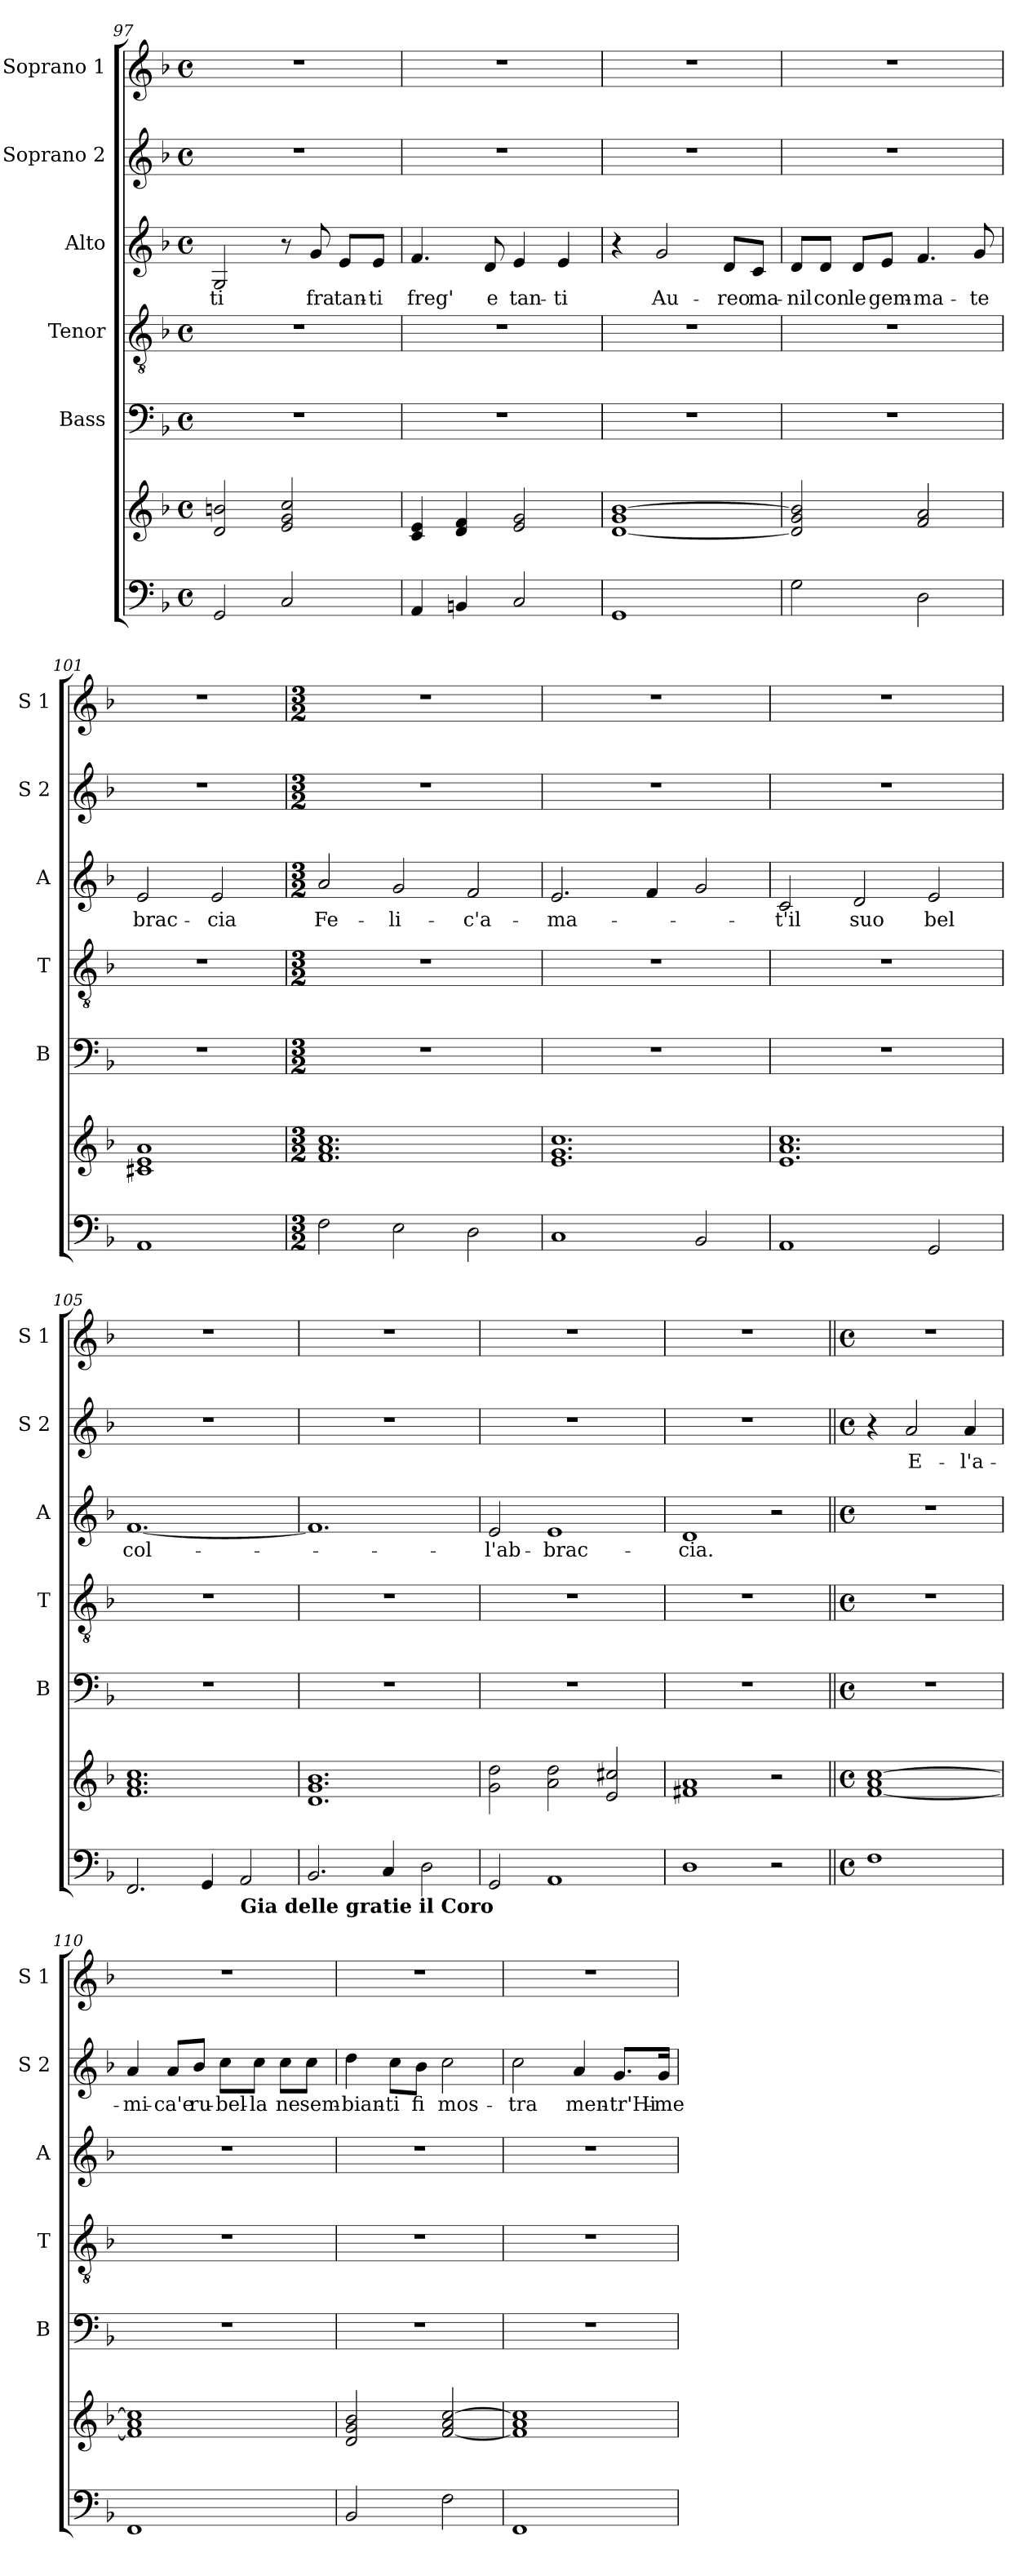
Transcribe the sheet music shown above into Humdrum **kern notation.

**kern	**kern	**kern	**kern	**kern	**text	**kern	**text	**kern
*part6	*part6	*part5	*part4	*part3	*part3	*part2	*part2	*part1
*staff7	*staff6	*staff5	*staff4	*staff3	*staff3	*staff2	*staff2	*staff1
*	*	*I"Bass	*I"Tenor	*I"Alto	*	*I"Soprano 2	*	*I"Soprano 1
*	*	*I'B	*I'T	*I'A	*	*I'S 2	*	*I'S 1
*clefF4	*clefG2	*clefF4	*clefGv2	*clefG2	*	*clefG2	*	*clefG2
*k[b-]	*k[b-]	*k[b-]	*k[b-]	*k[b-]	*	*k[b-]	*	*k[b-]
*F:	*F:	*F:	*F:	*F:	*	*F:	*	*F:
*M4/4	*M4/4	*M4/4	*M4/4	*M4/4	*	*M4/4	*	*M4/4
*met(c)	*met(c)	*met(c)	*met(c)	*met(c)	*	*met(c)	*	*met(c)
=97	=97	=97	=97	=97	=97	=97	=97	=97
2GG/	2d/ 2bn/	1r	1r	2G/	-ti	1r	.	1r
2C/	2e/ 2g/ 2cc/	.	.	8r	.	.	.	.
.	.	.	.	8g/	fra	.	.	.
.	.	.	.	8e/L	tan-	.	.	.
.	.	.	.	8e/J	-ti	.	.	.
=98	=98	=98	=98	=98	=98	=98	=98	=98
4AA/	4c/ 4e/	1r	1r	4.f/	freg'	1r	.	1r
4BBn/	4d/ 4f/	.	.	.	.	.	.	.
.	.	.	.	8d/	e	.	.	.
2C/	2e/ 2g/	.	.	4e/	tan-	.	.	.
.	.	.	.	4e/	-ti	.	.	.
!!LO:LB:g=z
=99	=99	=99	=99	=99	=99	=99	=99	=99
1GG	[1d 1g [1b-	1r	1r	4r	.	1r	.	1r
.	.	.	.	2g/	Au-	.	.	.
.	.	.	.	8d/L	-reo	.	.	.
.	.	.	.	8c/J	ma-	.	.	.
=100	=100	=100	=100	=100	=100	=100	=100	=100
2G\	2d/] 2g/ 2b-/]	1r	1r	8d/L	-nil	1r	.	1r
.	.	.	.	8d/J	con	.	.	.
.	.	.	.	8d/L	le	.	.	.
.	.	.	.	8e/J	gem-	.	.	.
2D\	2f/ 2a/	.	.	4.f/	-ma-	.	.	.
.	.	.	.	8g/	-te	.	.	.
=101	=101	=101	=101	=101	=101	=101	=101	=101
1AA	1c#X 1e 1a	1r	1r	2e/	brac-	1r	.	1r
.	.	.	.	2e/	-cia	.	.	.
=102	=102	=102	=102	=102	=102	=102	=102	=102
*M3/2	*M3/2	*M3/2	*M3/2	*M3/2	*	*M3/2	*	*M3/2
2F\	1.f 1.a 1.cc	1.r	1.r	2a/	Fe-	1.r	.	1.r
2E\	.	.	.	2g/	-li-	.	.	.
2D\	.	.	.	2f/	-c'a-	.	.	.
=103	=103	=103	=103	=103	=103	=103	=103	=103
1C	1.e 1.g 1.cc	1.r	1.r	2.e/	-ma-	1.r	.	1.r
.	.	.	.	4f/	.	.	.	.
2BB-/	.	.	.	2g/	.	.	.	.
!!LO:LB:g=z
=104	=104	=104	=104	=104	=104	=104	=104	=104
1AA	1.e 1.a 1.cc	1.r	1.r	2c/	-t'il	1.r	.	1.r
.	.	.	.	2d/	suo	.	.	.
2GG/	.	.	.	2e/	bel	.	.	.
=105	=105	=105	=105	=105	=105	=105	=105	=105
2.FF/	1.f 1.a 1.cc	1.r	1.r	[1.f	col-	1.r	.	1.r
4GG/	.	.	.	.	.	.	.	.
!LO:TX:b:B:t=Gia delle gratie il Coro	!	!	!	!	!	!	!	!
2AA/	.	.	.	.	.	.	.	.
=106	=106	=106	=106	=106	=106	=106	=106	=106
2.BB-/	1.d 1.g 1.b-	1.r	1.r	1.f]	.	1.r	.	1.r
4C/	.	.	.	.	.	.	.	.
2D\	.	.	.	.	.	.	.	.
=107	=107	=107	=107	=107	=107	=107	=107	=107
2GG/	2g\ 2dd\	1.r	1.r	2e/	-l'ab-	1.r	.	1.r
1AA	2a\ 2dd\	.	.	1e	-brac-	.	.	.
.	2e/ 2cc#X/	.	.	.	.	.	.	.
=108	=108	=108	=108	=108	=108	=108	=108	=108
1D	1f#X 1a	1.r	1.r	1d	-cia.	1.r	.	1.r
2r	2r	.	.	2r	.	.	.	.
!!LO:LB:g=z
=109||	=109||	=109||	=109||	=109||	=109||	=109||	=109||	=109||
*M4/4	*M4/4	*M4/4	*M4/4	*M4/4	*	*M4/4	*	*M4/4
*met(c)	*met(c)	*met(c)	*met(c)	*met(c)	*	*met(c)	*	*met(c)
1F	[1f 1a [1cc	1r	1r	1r	.	4r	.	1r
.	.	.	.	.	.	2a/	E-	.
.	.	.	.	.	.	4a/	-l'a-	.
=110	=110	=110	=110	=110	=110	=110	=110	=110
1FF	1f] 1a 1cc]	1r	1r	1r	.	4a/	-mi-	1r
.	.	.	.	.	.	8a/L	-ca'e	.
.	.	.	.	.	.	8b-/J	ru-	.
.	.	.	.	.	.	8cc\L	-bel-	.
.	.	.	.	.	.	8cc\J	-la	.
.	.	.	.	.	.	8cc\L	ne	.
.	.	.	.	.	.	8cc\J	sem-	.
=111	=111	=111	=111	=111	=111	=111	=111	=111
2BB-/	2d/ 2g/ 2b-/	1r	1r	1r	.	4dd\	-bian-	1r
.	.	.	.	.	.	8cc\L	-ti	.
.	.	.	.	.	.	8b-\J	fi	.
2F\	[2f/ 2a/ [2cc/	.	.	.	.	2cc\	mos-	.
=112	=112	=112	=112	=112	=112	=112	=112	=112
1FF	1f] 1a 1cc]	1r	1r	1r	.	2cc\	-tra	1r
.	.	.	.	.	.	4a/	men-	.
.	.	.	.	.	.	8.g/L	-tr'Hi-	.
.	.	.	.	.	.	16g/Jk	-me-	.
=	=	=	=	=	=	=	=	=
*-	*-	*-	*-	*-	*-	*-	*-	*-
